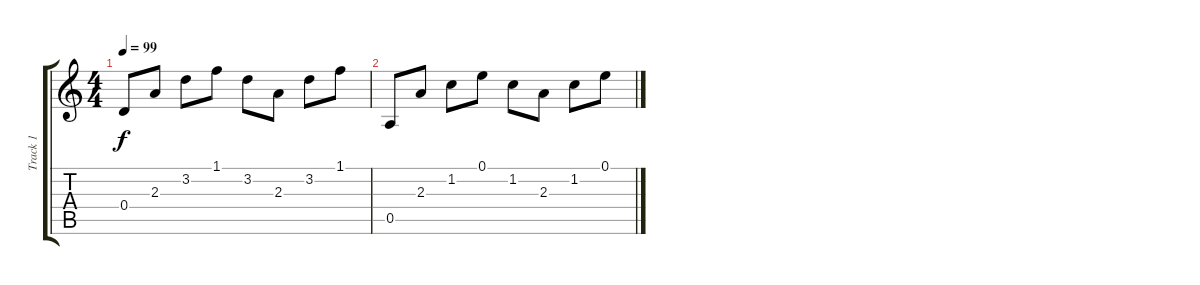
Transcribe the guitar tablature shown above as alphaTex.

\track ("Track 1" "Track 1") {instrument acousticguitarsteel}
\staff {score tabs}
\tuning (E4 B3 G3 D3 A2 E2) {hide}
\ts (4 4)
\tempo 99
\clef g2
\ks c
0.4.8{dy f} 2.3.8 3.2.8 1.1.8 3.2.8 2.3.8 3.2.8 1.1.8 |
0.5.8 2.3.8 1.2.8 0.1.8 1.2.8 2.3.8 1.2.8 0.1.8
